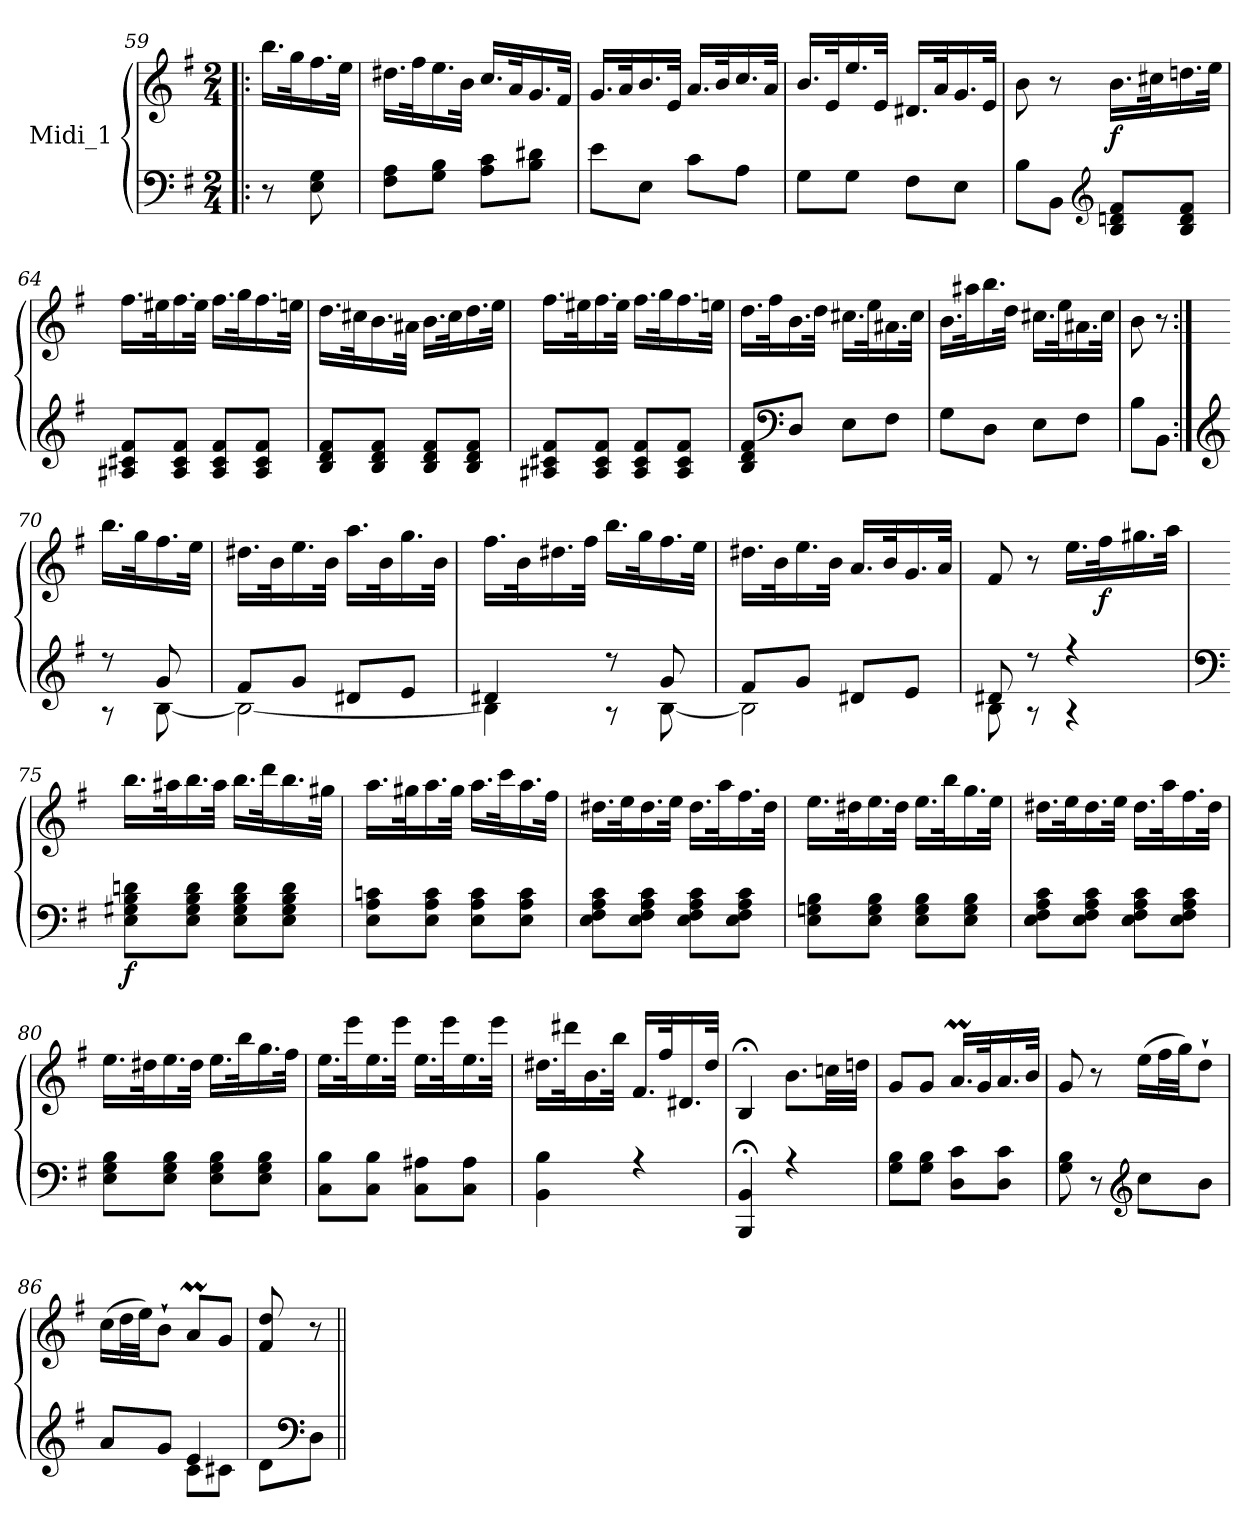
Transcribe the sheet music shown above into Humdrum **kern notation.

**kern	**kern	**dynam
*part1	*part1	*part1
*staff2	*staff1	*staff1/2
*I"Midi_1	*	*
!!LO:LB:g=z
*clefF4	*clefG2	*
*k[f#]	*k[f#]	*
*G:	*G:	*
*M2/4	*M2/4	*
=59!|:	=59!|:	=59!|:
8r	16.bb\LL	.
.	32gg\K	.
8E\ 8G\	16.ff#\	.
.	32ee\JJk	.
=60	=60	=60
8F#\ 8A\L	16.dd#X\LL	.
.	32ff#\K	.
8G\ 8B\J	16.ee\	.
.	32b\JJk	.
8A\ 8c\L	16.cc/LL	.
.	32a/K	.
8B\ 8d#X\J	16.g/	.
.	32f#/JJk	.
=61	=61	=61
8e\L	16.g/LL	.
.	32a/K	.
8E\J	16.b/	.
.	32e/JJk	.
8c\L	16.a/LL	.
.	32b/K	.
8A\J	16.cc/	.
.	32a/JJk	.
=62	=62	=62
8G\L	16.b/LL	.
.	32e/K	.
8G\J	16.ee/	.
.	32e/JJk	.
8F#\L	16.d#X/LL	.
.	32a/K	.
8E\J	16.g/	.
.	32e/JJk	.
!!LO:PB:g=z
=63	=63	=63
8B\L	8b\	.
8BB\J	8r	.
*clefG2	*	*
!	!	!LO:DY:b
8B/ 8dni/ 8f#/L	16.b\LL	f
.	32cc#X\K	.
8B/ 8d/ 8f#/J	16.ddni\	.
.	32ee\JJk	.
!!LO:LB:g=z
=64	=64	=64
8A#X/ 8c#X/ 8f#/L	16.ff#\LL	.
.	32ee#X\K	.
8A#/ 8c#/ 8f#/J	16.ff#\	.
.	32ee#\JJk	.
8A#/ 8c#/ 8f#/L	16.ff#\LL	.
.	32gg\K	.
8A#/ 8c#/ 8f#/J	16.ff#\	.
.	32een\JJk	.
=65	=65	=65
8B/ 8d/ 8f#/L	16.dd\LL	.
.	32cc#X\K	.
8B/ 8d/ 8f#/J	16.b\	.
.	32a#X\JJk	.
8B/ 8d/ 8f#/L	16.b\LL	.
.	32cc#\K	.
8B/ 8d/ 8f#/J	16.dd\	.
.	32ee\JJk	.
=66	=66	=66
8A#X/ 8c#X/ 8f#/L	16.ff#\LL	.
.	32ee#X\K	.
8A#/ 8c#/ 8f#/J	16.ff#\	.
.	32ee#\JJk	.
8A#/ 8c#/ 8f#/L	16.ff#\LL	.
.	32gg\K	.
8A#/ 8c#/ 8f#/J	16.ff#\	.
.	32een\JJk	.
!!LO:LB:g=z
=67	=67	=67
8B/ 8d/ 8f#/L	16.dd\LL	.
.	32ff#\K	.
*clefF4	*	*
8D/J	16.b\	.
.	32dd\JJk	.
8E\L	16.cc#X\LL	.
.	32ee\K	.
8F#\J	16.a#X\	.
.	32cc#\JJk	.
!!LO:LB:g=z
=68	=68	=68
*^	*	*
8G\L	2ryy	16.b\LL	.
.	.	32aa#X\K	.
8D\J	.	16.bb\	.
.	.	32dd\JJk	.
8E\L	.	16.cc#X\LL	.
.	.	32ee\K	.
8F#\J	.	16.a#X\	.
.	.	32cc#\JJk	.
=69	=69	=69	=69
8B\L	4ryy	8b\	.
8BB\J	.	8r	.
=70:|!	=70:|!	=70:|!	=70:|!
*clefG2	*	*	*
8r	8r	16.bb\LL	.
.	.	32gg\K	.
8g/	[8B\	16.ff#\	.
.	.	32ee\JJk	.
=71	=71	=71	=71
8f#/L	2B\_	16.dd#X\LL	.
.	.	32b\K	.
8g/J	.	16.ee\	.
.	.	32b\JJk	.
8d#X/L	.	16.aa\LL	.
.	.	32b\K	.
8e/J	.	16.gg\	.
.	.	32b\JJk	.
=72	=72	=72	=72
4d#X/	4B\]	16.ff#\LL	.
.	.	32b\K	.
.	.	16.dd#X\	.
.	.	32ff#\JJk	.
8r	8r	16.bb\LL	.
.	.	32gg\K	.
8g/	[8B\	16.ff#\	.
.	.	32ee\JJk	.
!!LO:LB:g=z
=73	=73	=73	=73
8f#/L	2B\]	16.dd#X\LL	.
.	.	32b\K	.
8g/J	.	16.ee\	.
.	.	32b\JJk	.
8d#X/L	.	16.a/LL	.
.	.	32b/K	.
8e/J	.	16.g/	.
.	.	32a/JJk	.
=74	=74	=74	=74
8d#X/	8B\	8f#/	.
8r	8r	8r	.
4r	4r	16.ee\LL	.
!	!	!	!LO:DY:b
.	.	32ff#\K	f
.	.	16.gg#X\	.
.	.	32aa\JJk	.
=75	=75	=75	=75
*clefF4	*	*	*
!	!	!	!LO:DY:b=2
8E\ 8G#X\ 8B\ 8dni\L	2ryy	16.bb\LL	f
.	.	32aa#X\K	.
8E\ 8G#\ 8B\ 8d\J	.	16.bb\	.
.	.	32aa#\JJk	.
8E\ 8G#\ 8B\ 8d\L	.	16.bb\LL	.
.	.	32ddd\K	.
8E\ 8G#\ 8B\ 8d\J	.	16.bb\	.
.	.	32gg#X\JJk	.
!!LO:LB:g=z
=76	=76	=76	=76
8E\ 8A\ 8cni\L	2ryy	16.aa\LL	.
.	.	32gg#X\K	.
8E\ 8A\ 8c\J	.	16.aa\	.
.	.	32gg#\JJk	.
8E\ 8A\ 8c\L	.	16.aa\LL	.
.	.	32ccc\K	.
8E\ 8A\ 8c\J	.	16.aa\	.
.	.	32ff#\JJk	.
=77	=77	=77	=77
8E\ 8F#\ 8A\ 8c\L	2ryy	16.dd#X\LL	.
.	.	32ee\K	.
8E\ 8F#\ 8A\ 8c\J	.	16.dd#\	.
.	.	32ee\JJk	.
8E\ 8F#\ 8A\ 8c\L	.	16.dd#\LL	.
.	.	32aa\K	.
8E\ 8F#\ 8A\ 8c\J	.	16.ff#\	.
.	.	32dd#\JJk	.
*v	*v	*	*
!!LO:PB:g=z
=78	=78	=78
8E\ 8Gni\ 8B\L	16.ee\LL	.
.	32dd#X\K	.
8E\ 8G\ 8B\J	16.ee\	.
.	32dd#\JJk	.
8E\ 8G\ 8B\L	16.ee\LL	.
.	32bb\K	.
8E\ 8G\ 8B\J	16.gg\	.
.	32ee\JJk	.
=79	=79	=79
8E\ 8F#\ 8A\ 8c\L	16.dd#X\LL	.
.	32ee\K	.
8E\ 8F#\ 8A\ 8c\J	16.dd#\	.
.	32ee\JJk	.
8E\ 8F#\ 8A\ 8c\L	16.dd#\LL	.
.	32aa\K	.
8E\ 8F#\ 8A\ 8c\J	16.ff#\	.
.	32dd#\JJk	.
=80	=80	=80
8E\ 8G\ 8B\L	16.ee\LL	.
.	32dd#X\K	.
8E\ 8G\ 8B\J	16.ee\	.
.	32dd#\JJk	.
8E\ 8G\ 8B\L	16.ee\LL	.
.	32bb\K	.
8E\ 8G\ 8B\J	16.gg\	.
.	32ff#\JJk	.
=81	=81	=81
8C\ 8B\L	16.ee\LL	.
.	32eee\K	.
8C\ 8B\J	16.ee\	.
.	32eee\JJk	.
8C\ 8A#X\L	16.ee\LL	.
.	32eee\K	.
8C\ 8A#\J	16.ee\	.
.	32eee\JJk	.
!!LO:LB:g=z
=82	=82	=82
*^	*	*
4BB\ 4B\	2ryy	16.dd#X\LL	.
.	.	32ddd#X\K	.
.	.	16.b\	.
.	.	32bb\JJk	.
4r	.	16.f#/LL	.
.	.	32ff#/K	.
.	.	16.d#X/	.
.	.	32dd#/JJk	.
=83	=83	=83	=83
4BBB/;< 4BB/;<	2ryy	4B;</	.
4r	.	8.b\L	.
.	.	32ccni\LL	.
.	.	32ddni\JJJ	.
=84	=84	=84	=84
8G\ 8B\L	2ryy	8g/L	.
8G\ 8B\J	.	8g/J	.
8D\ 8c\L	.	16.aM/LL	.
.	.	32g/K	.
8D\ 8c\J	.	16.a/	.
.	.	32b/JJk	.
=85	=85	=85	=85
8G\ 8B\	4ryy	8g/	.
8r	.	8r	.
*clefG2	*	*	*
8cc\L	4ryy	(>16ee\LL	.
.	.	32ff#\L	.
.	.	32gg\JJ)	.
8b\J	.	8dd`\J	.
=86	=86	=86	=86
8a/L	4ryy	(>16cc\LL	.
.	.	32dd\L	.
.	.	32ee\JJ)	.
8g/J	.	8b`\J	.
4e/	8c\L	8aM/L	.
.	8c#X\J	8g/J	.
!!LO:LB:g=z
=87	=87	=87	=87
8d\L	8ryy	8f#/ 8dd/	.
*clefF4	*	*	*
8D\J	8ryy	8r	.
*v	*v	*	*
=||	=||	=||
*-	*-	*-
